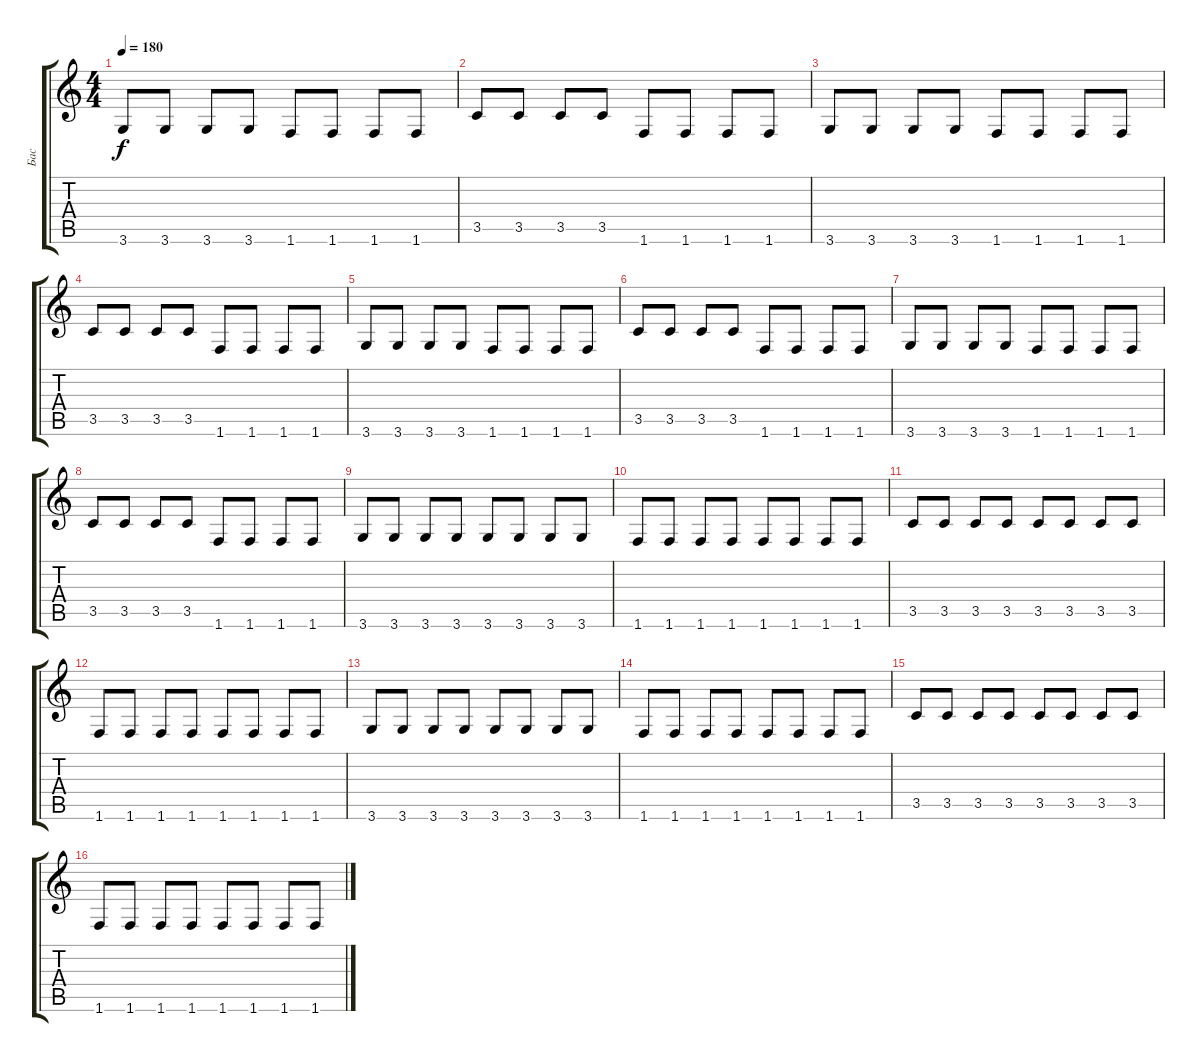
\track ("Бас" "Бас") {instrument electricbassfinger}
\staff {score tabs}
\tuning (E4 B3 G3 D3 A2 E2) {hide}
\ts (4 4)
\tempo 180
\clef g2
\ks c
3.6.8{dy f instrument electricbassfinger} 3.6.8 3.6.8 3.6.8 1.6.8 1.6.8 1.6.8 1.6.8 |
3.5.8 3.5.8 3.5.8 3.5.8 1.6.8 1.6.8 1.6.8 1.6.8 |
3.6.8 3.6.8 3.6.8 3.6.8 1.6.8 1.6.8 1.6.8 1.6.8 |
3.5.8 3.5.8 3.5.8 3.5.8 1.6.8 1.6.8 1.6.8 1.6.8 |
3.6.8 3.6.8 3.6.8 3.6.8 1.6.8 1.6.8 1.6.8 1.6.8 |
3.5.8 3.5.8 3.5.8 3.5.8 1.6.8 1.6.8 1.6.8 1.6.8 |
3.6.8 3.6.8 3.6.8 3.6.8 1.6.8 1.6.8 1.6.8 1.6.8 |
3.5.8 3.5.8 3.5.8 3.5.8 1.6.8 1.6.8 1.6.8 1.6.8 |
3.6.8 3.6.8 3.6.8 3.6.8 3.6.8 3.6.8 3.6.8 3.6.8 |
1.6.8 1.6.8 1.6.8 1.6.8 1.6.8 1.6.8 1.6.8 1.6.8 |
3.5.8 3.5.8 3.5.8 3.5.8 3.5.8 3.5.8 3.5.8 3.5.8 |
1.6.8 1.6.8 1.6.8 1.6.8 1.6.8 1.6.8 1.6.8 1.6.8 |
3.6.8 3.6.8 3.6.8 3.6.8 3.6.8 3.6.8 3.6.8 3.6.8 |
1.6.8 1.6.8 1.6.8 1.6.8 1.6.8 1.6.8 1.6.8 1.6.8 |
3.5.8 3.5.8 3.5.8 3.5.8 3.5.8 3.5.8 3.5.8 3.5.8 |
1.6.8 1.6.8 1.6.8 1.6.8 1.6.8 1.6.8 1.6.8 1.6.8
